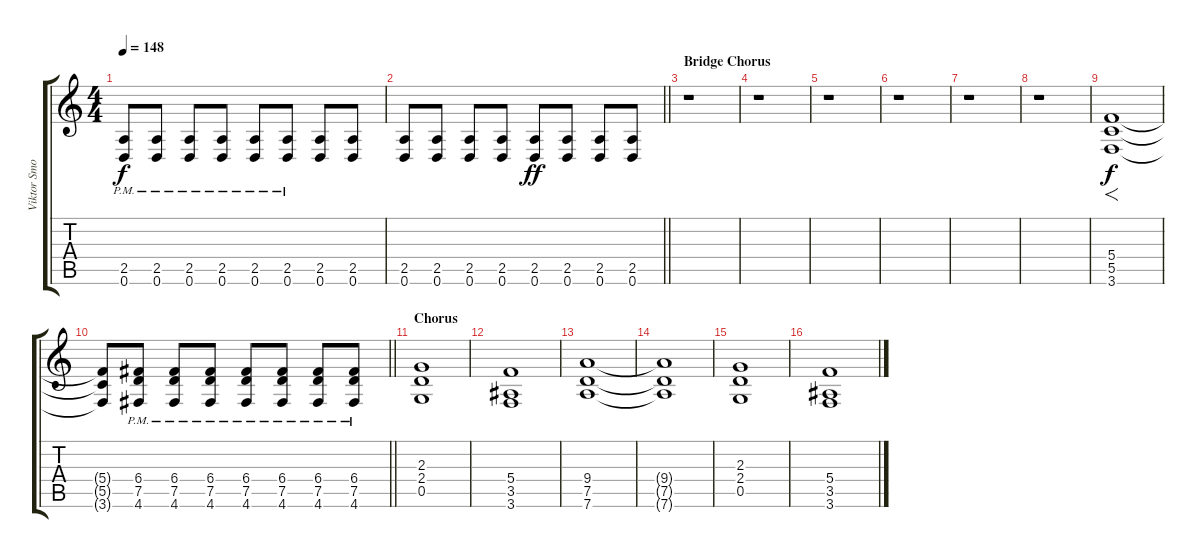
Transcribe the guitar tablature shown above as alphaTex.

\track ("Viktor Smolski" "Viktor Smo") {instrument distortionguitar}
\staff {score tabs}
\tuning (D4 A3 F3 C3 G2 D2) {hide}
\ts (4 4)
\tempo 148
\clef g2
\ks c
(2.5{pm} 0.6{pm}).8{dy f} (2.5{pm} 0.6{pm}).8 (2.5{pm} 0.6{pm}).8 (2.5{pm} 0.6{pm}).8 (2.5{pm} 0.6{pm}).8 (2.5{pm} 0.6{pm}).8 (2.5 0.6).8 (2.5 0.6).8 |
\barLineRight lightlight
(2.5 0.6).8 (2.5 0.6).8 (2.5 0.6).8 (2.5 0.6).8 (2.5 0.6).8{dy ff} (2.5 0.6).8 (2.5 0.6).8 (2.5 0.6).8 |
\section ("" "Bridge Chorus")
r.1 |
r.1 |
r.1 |
r.1 |
r.1 |
r.1 |
(5.4 5.5 3.6).1{f dy f} |
\barLineRight lightlight
(5.4{t} 5.5{t} 3.6{t}).8 (6.4{pm} 7.5{pm} 4.6).8 (6.4{pm} 7.5{pm} 4.6).8 (6.4{pm} 7.5{pm} 4.6).8 (6.4{pm} 7.5{pm} 4.6).8 (6.4{pm} 7.5{pm} 4.6).8 (6.4{pm} 7.5{pm} 4.6).8 (6.4{pm} 7.5{pm} 4.6).8 |
\section ("" "Chorus")
(2.3 2.4 0.5).1 |
(5.4 3.5 3.6).1 |
(9.4 7.5 7.6).1 |
(9.4{t} 7.5{t} 7.6{t}).1 |
(2.3 2.4 0.5).1 |
(5.4 3.5 3.6).1
